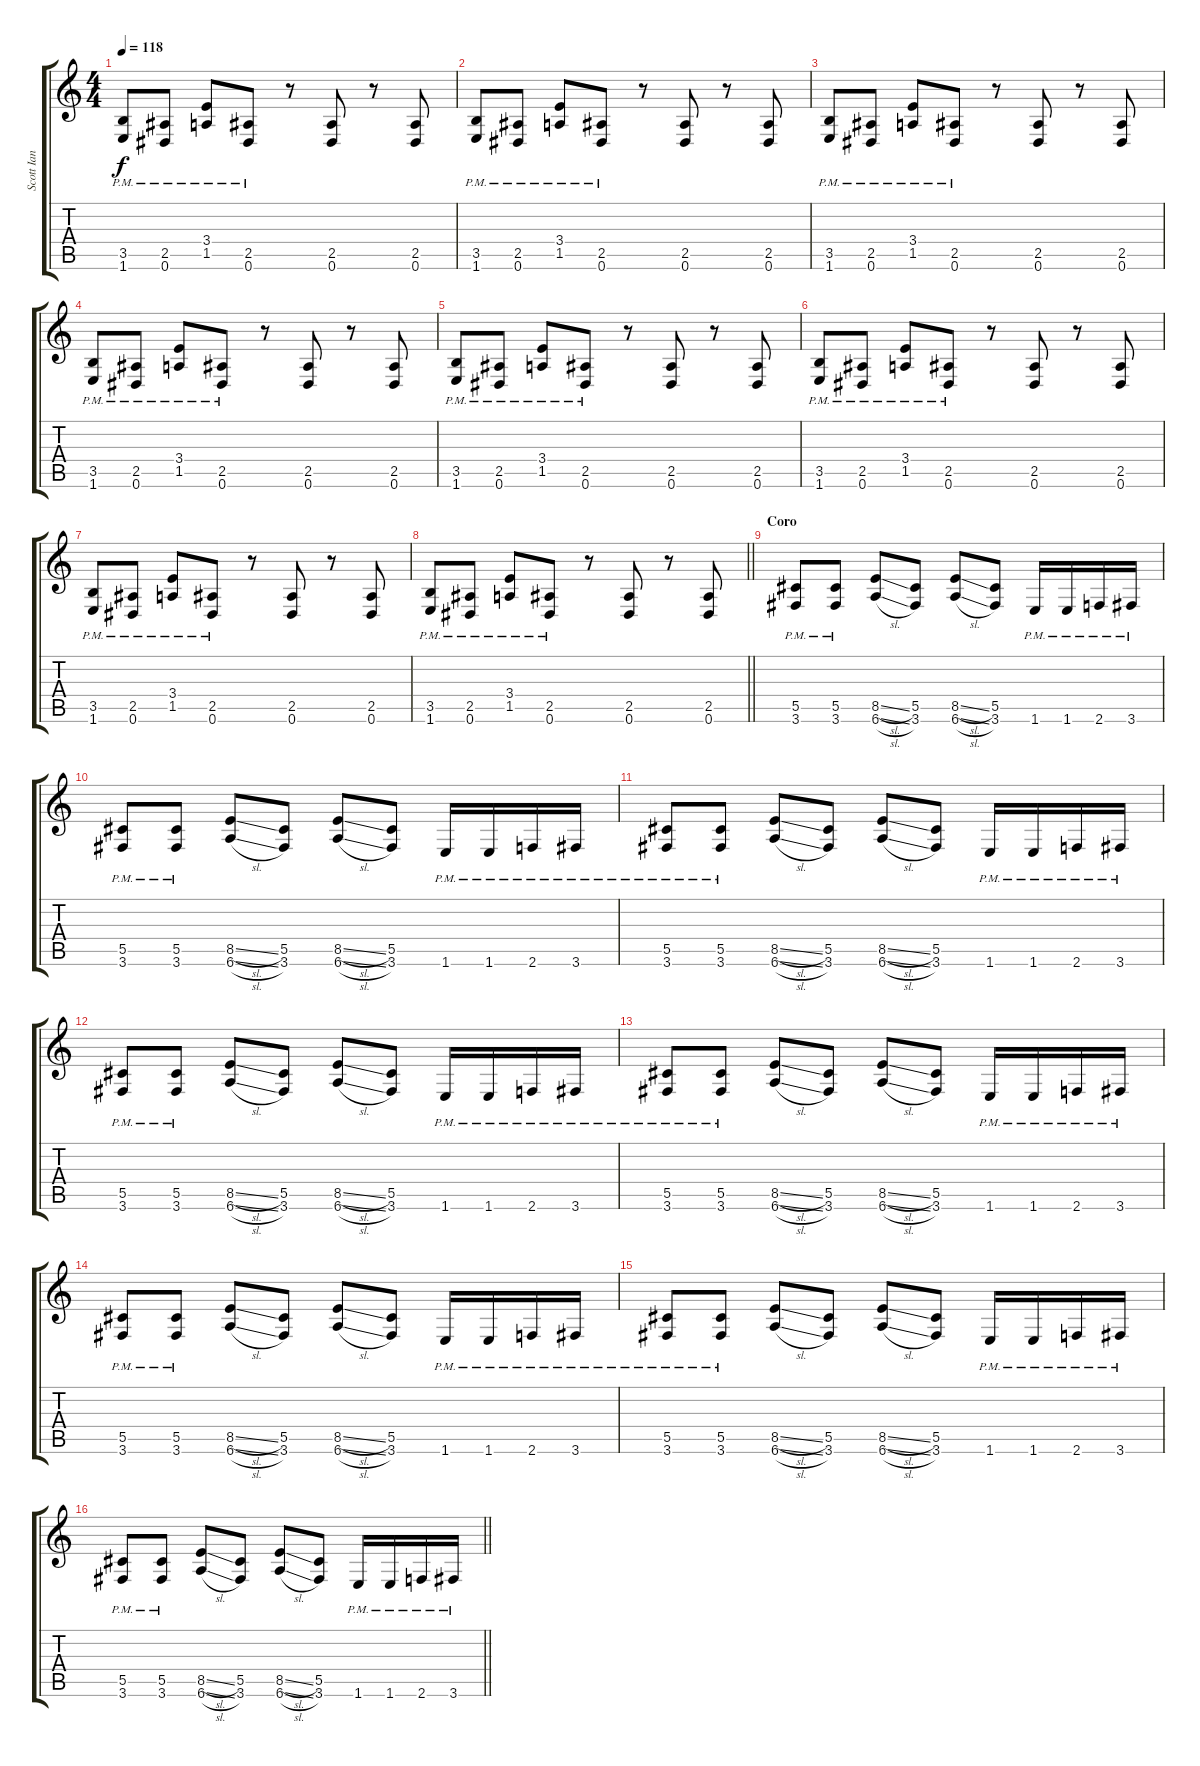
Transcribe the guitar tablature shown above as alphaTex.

\track ("Scott Ian" "Scott Ian") {instrument distortionguitar}
\staff {score tabs}
\tuning (Eb4 Bb3 Gb3 Db3 Ab2 Eb2) {hide}
\ts (4 4)
\tempo 118
\clef g2
\ks c
(3.5{pm} 1.6{pm}).8{dy f} (2.5{pm} 0.6{pm}).8 (3.4{pm} 1.5{pm}).8 (2.5{pm} 0.6{pm}).8 r.8 (2.5 0.6).8 r.8 (2.5 0.6).8 |
(3.5{pm} 1.6{pm}).8 (2.5{pm} 0.6{pm}).8 (3.4{pm} 1.5{pm}).8 (2.5{pm} 0.6{pm}).8 r.8 (2.5 0.6).8 r.8 (2.5 0.6).8 |
(3.5{pm} 1.6{pm}).8 (2.5{pm} 0.6{pm}).8 (3.4{pm} 1.5{pm}).8 (2.5{pm} 0.6{pm}).8 r.8 (2.5 0.6).8 r.8 (2.5 0.6).8 |
(3.5{pm} 1.6{pm}).8 (2.5{pm} 0.6{pm}).8 (3.4{pm} 1.5{pm}).8 (2.5{pm} 0.6{pm}).8 r.8 (2.5 0.6).8 r.8 (2.5 0.6).8 |
(3.5{pm} 1.6{pm}).8 (2.5{pm} 0.6{pm}).8 (3.4{pm} 1.5{pm}).8 (2.5{pm} 0.6{pm}).8 r.8 (2.5 0.6).8 r.8 (2.5 0.6).8 |
(3.5{pm} 1.6{pm}).8 (2.5{pm} 0.6{pm}).8 (3.4{pm} 1.5{pm}).8 (2.5{pm} 0.6{pm}).8 r.8 (2.5 0.6).8 r.8 (2.5 0.6).8 |
(3.5{pm} 1.6{pm}).8 (2.5{pm} 0.6{pm}).8 (3.4{pm} 1.5{pm}).8 (2.5{pm} 0.6{pm}).8 r.8 (2.5 0.6).8 r.8 (2.5 0.6).8 |
\barLineRight lightlight
(3.5{pm} 1.6{pm}).8 (2.5{pm} 0.6{pm}).8 (3.4{pm} 1.5{pm}).8 (2.5{pm} 0.6{pm}).8 r.8 (2.5 0.6).8 r.8 (2.5 0.6).8 |
\section ("" "Coro")
(5.5{pm} 3.6{pm}).8 (5.5{pm} 3.6{pm}).8 (8.5{sl} 6.6{sl}).8 (5.5 3.6).8 (8.5{sl} 6.6{sl}).8 (5.5 3.6).8 1.6{pm}.16 1.6{pm}.16 2.6{pm}.16 3.6{pm}.16 |
(5.5{pm} 3.6{pm}).8 (5.5{pm} 3.6{pm}).8 (8.5{sl} 6.6{sl}).8 (5.5 3.6).8 (8.5{sl} 6.6{sl}).8 (5.5 3.6).8 1.6{pm}.16 1.6{pm}.16 2.6{pm}.16 3.6{pm}.16 |
(5.5{pm} 3.6{pm}).8 (5.5{pm} 3.6{pm}).8 (8.5{sl} 6.6{sl}).8 (5.5 3.6).8 (8.5{sl} 6.6{sl}).8 (5.5 3.6).8 1.6{pm}.16 1.6{pm}.16 2.6{pm}.16 3.6{pm}.16 |
(5.5{pm} 3.6{pm}).8 (5.5{pm} 3.6{pm}).8 (8.5{sl} 6.6{sl}).8 (5.5 3.6).8 (8.5{sl} 6.6{sl}).8 (5.5 3.6).8 1.6{pm}.16 1.6{pm}.16 2.6{pm}.16 3.6{pm}.16 |
(5.5{pm} 3.6{pm}).8 (5.5{pm} 3.6{pm}).8 (8.5{sl} 6.6{sl}).8 (5.5 3.6).8 (8.5{sl} 6.6{sl}).8 (5.5 3.6).8 1.6{pm}.16 1.6{pm}.16 2.6{pm}.16 3.6{pm}.16 |
(5.5{pm} 3.6{pm}).8 (5.5{pm} 3.6{pm}).8 (8.5{sl} 6.6{sl}).8 (5.5 3.6).8 (8.5{sl} 6.6{sl}).8 (5.5 3.6).8 1.6{pm}.16 1.6{pm}.16 2.6{pm}.16 3.6{pm}.16 |
(5.5{pm} 3.6{pm}).8 (5.5{pm} 3.6{pm}).8 (8.5{sl} 6.6{sl}).8 (5.5 3.6).8 (8.5{sl} 6.6{sl}).8 (5.5 3.6).8 1.6{pm}.16 1.6{pm}.16 2.6{pm}.16 3.6{pm}.16 |
\barLineRight lightlight
(5.5{pm} 3.6{pm}).8 (5.5{pm} 3.6{pm}).8 (8.5{sl} 6.6{sl}).8 (5.5 3.6).8 (8.5{sl} 6.6{sl}).8 (5.5 3.6).8 1.6{pm}.16 1.6{pm}.16 2.6{pm}.16 3.6{pm}.16
